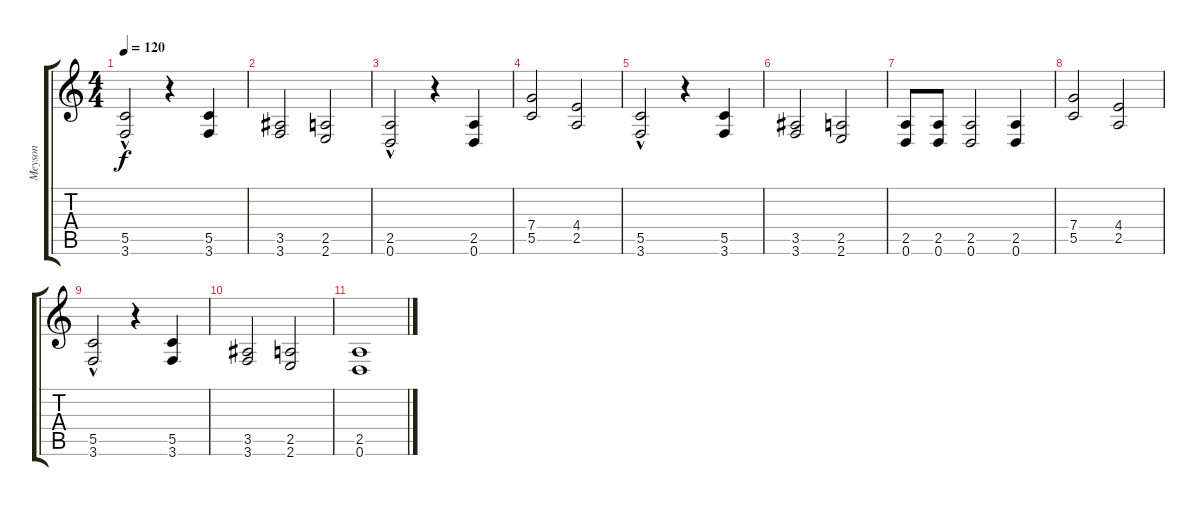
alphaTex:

\track ("Meyson" "Meyson") {instrument distortionguitar}
\staff {score tabs}
\tuning (G3 D3 F3 C3 G2 D2) {hide}
\ts (4 4)
\tempo 120
\clef g2
\ks c
(5.5{hac} 3.6{hac}).2{dy f} r.4 (5.5 3.6).4 |
(3.5 3.6).2 (2.5 2.6).2 |
(2.5{hac} 0.6{hac}).2 r.4 (2.5 0.6).4 |
(7.4 5.5).2 (4.4 2.5).2 |
(5.5{hac} 3.6{hac}).2 r.4 (5.5 3.6).4 |
(3.5 3.6).2 (2.5 2.6).2 |
(2.5 0.6).8 (2.5 0.6).8 (2.5 0.6).2 (2.5 0.6).4 |
(7.4 5.5).2 (4.4 2.5).2 |
(5.5{hac} 3.6{hac}).2 r.4 (5.5 3.6).4 |
(3.5 3.6).2 (2.5 2.6).2 |
(2.5 0.6).1
